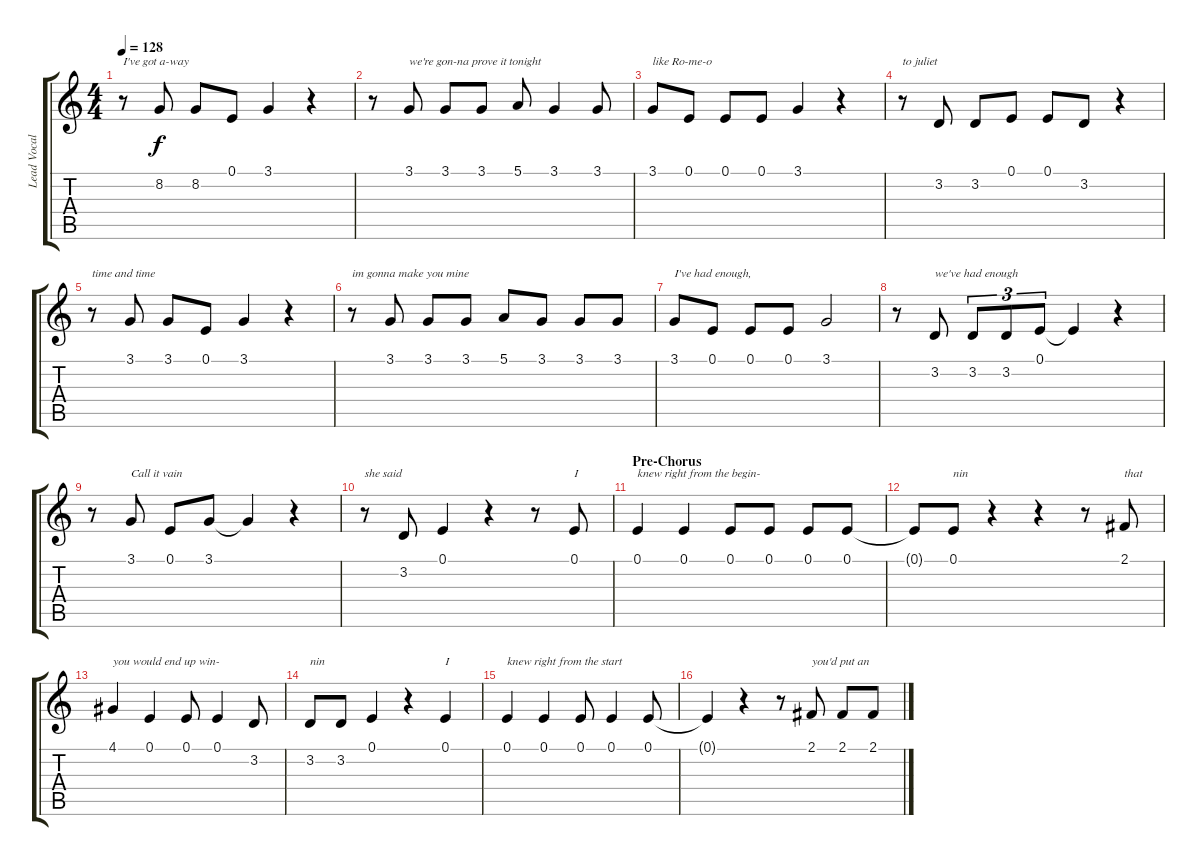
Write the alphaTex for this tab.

\track ("Lead Vocals" "Lead Vocal") {instrument synthvoice}
\staff {score tabs}
\tuning (E4 B3 G3 D3 A2 E2) {hide}
\ts (4 4)
\tempo 128
\clef g2
\ks c
r.8{txt "I've got a-way" dy f} 8.2.8 8.2.8 0.1.8 3.1.4 r.4 |
r.8 3.1.8{txt "we're gon-na prove it tonight"} 3.1.8 3.1.8 5.1.8 3.1.4 3.1.8 |
3.1.8{txt "like Ro-me-o"} 0.1.8 0.1.8 0.1.8 3.1.4 r.4 |
r.8{txt "to juliet"} 3.2.8 3.2.8 0.1.8 0.1.8 3.2.8 r.4 |
r.8{txt "time and time"} 3.1.8 3.1.8 0.1.8 3.1.4 r.4 |
r.8{txt "im gonna make you mine"} 3.1.8 3.1.8 3.1.8 5.1.8 3.1.8 3.1.8 3.1.8 |
3.1.8{txt "I've had enough,"} 0.1.8 0.1.8 0.1.8 3.1.2 |
r.8 3.2.8{txt "we've had enough"} 3.2.8{tu (3 2)} 3.2.8{tu (3 2)} 0.1.8{tu (3 2)} 0.1{t}.4 r.4 |
r.8 3.1.8{txt "Call it vain"} 0.1.8 3.1.8 3.1{t}.4 r.4 |
r.8{txt "she said"} 3.2.8 0.1.4 r.4 r.8 0.1.8{txt "I"} |
\section ("" "Pre-Chorus")
0.1.4{txt "knew right from the begin-"} 0.1.4 0.1.8 0.1.8 0.1.8 0.1.8 |
0.1{t}.8 0.1.8{txt "nin"} r.4 r.4 r.8 2.1.8{txt "that"} |
4.1.4{txt "you would end up win-"} 0.1.4 0.1.8 0.1.4 3.2.8 |
3.2.8{txt "nin"} 3.2.8 0.1.4 r.4 0.1.4{txt "I"} |
0.1.4{txt "knew right from the start"} 0.1.4 0.1.8 0.1.4 0.1.8 |
0.1{t}.4 r.4 r.8 2.1.8{txt "you'd put an"} 2.1.8 2.1.8
